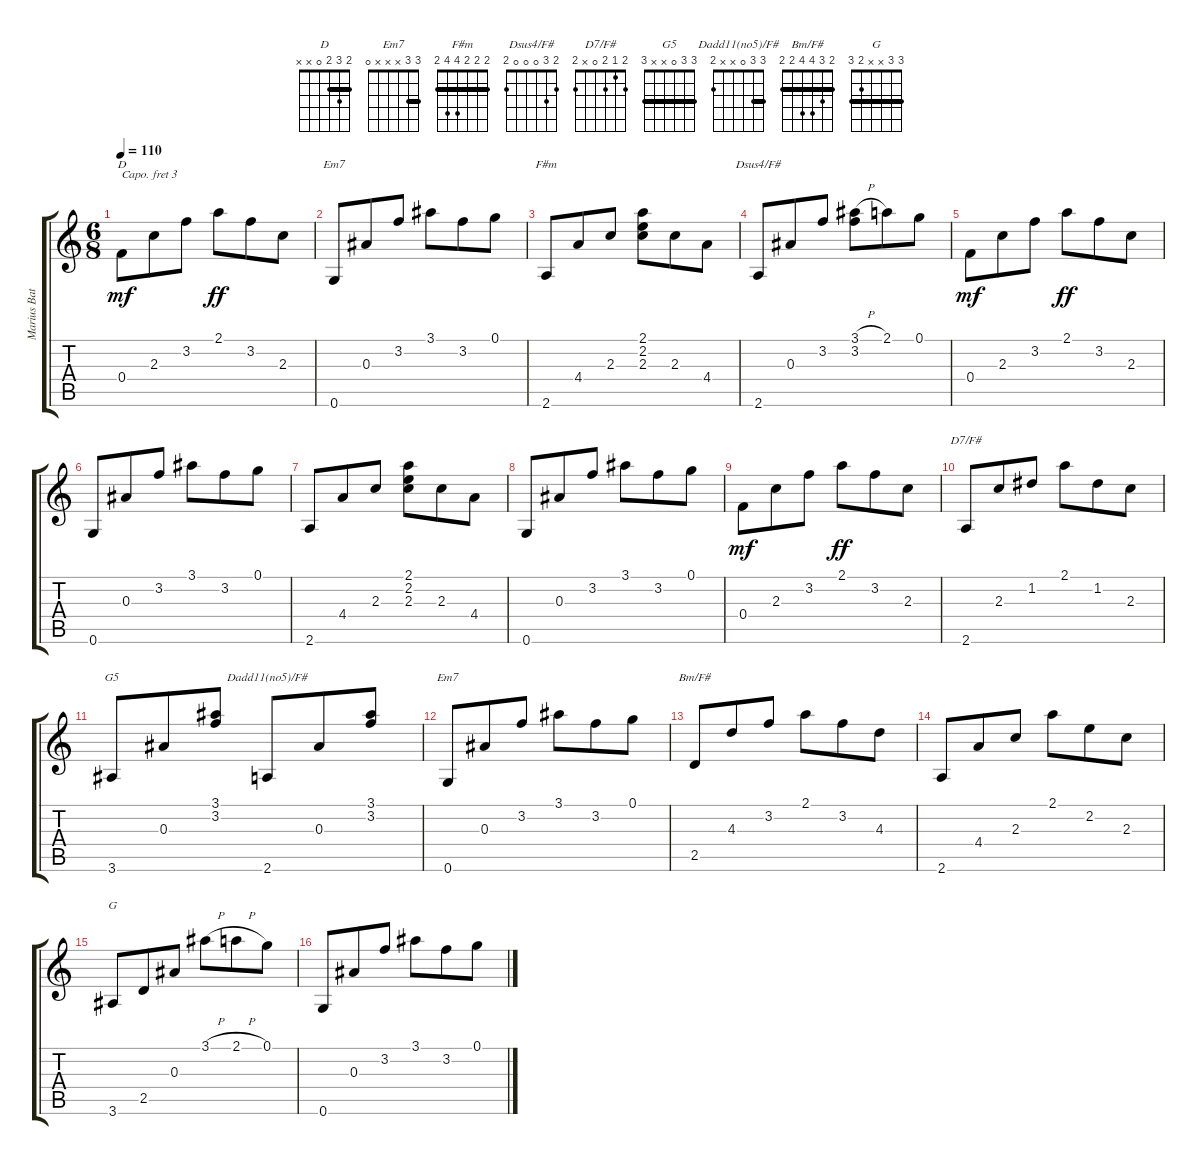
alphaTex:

\track ("Marius Batu" "Marius Bat") {instrument acousticguitarsteel}
\staff {score tabs}
\capo 3
\tuning (E4 B3 G3 D3 A2 E2) {hide}
\chord ("D" 2 3 2 0 x x) {barre 2}
\chord ("Em7" 3 3 x 2 2 0) {barre (2 3)}
\chord ("F#m" 2 2 2 4 4 2) {barre 2}
\chord ("Dsus4/F#" 2 3 0 0 0 2)
\chord ("D7/F#" 2 1 2 0 x 2)
\chord ("G5" 3 3 0 x x 3) {barre 3}
\chord ("Dadd11(no5)/F#" 3 3 0 x x 2) {barre 3}
\chord ("Em7" 3 3 x x x 0) {barre 3}
\chord ("Bm/F#" 2 3 4 4 2 2) {barre 2}
\chord ("G" 3 3 x x 2 3) {barre 3}
\ts (6 8)
\tempo 110
\clef g2
\ks c
0.4.8{ch "D" dy mf instrument acousticguitarsteel} 2.3.8 3.2.8 2.1.8{dy ff} 3.2.8 2.3.8 |
0.6.8{ch "Em7"} 0.3.8 3.2.8 3.1.8 3.2.8 0.1.8 |
2.6.8{ch "F#m"} 4.4.8 2.3.8 (2.1 2.2 2.3).8 2.3.8 4.4.8 |
2.6.8{ch "Dsus4/F#"} 0.3.8 3.2.8 (3.1{h} 3.2).8 2.1.8 0.1.8 |
0.4.8{dy mf} 2.3.8 3.2.8 2.1.8{dy ff} 3.2.8 2.3.8 |
0.6.8 0.3.8 3.2.8 3.1.8 3.2.8 0.1.8 |
2.6.8 4.4.8 2.3.8 (2.1 2.2 2.3).8 2.3.8 4.4.8 |
0.6.8 0.3.8 3.2.8 3.1.8 3.2.8 0.1.8 |
0.4.8{dy mf} 2.3.8 3.2.8 2.1.8{dy ff} 3.2.8 2.3.8 |
2.6.8{ch "D7/F#"} 2.3.8 1.2.8 2.1.8 1.2.8 2.3.8 |
3.6.8{ch "G5"} 0.3.8 (3.1 3.2).8 2.6.8{ch "Dadd11(no5)/F#"} 0.3.8 (3.1 3.2).8 |
0.6.8{ch "Em7"} 0.3.8 3.2.8 3.1.8 3.2.8 0.1.8 |
2.5.8{ch "Bm/F#"} 4.3.8 3.2.8 2.1.8 3.2.8 4.3.8 |
2.6.8 4.4.8 2.3.8 2.1.8 2.2.8 2.3.8 |
3.6.8{ch "G"} 2.5.8 0.3.8 3.1{h}.8 2.1{h}.8 0.1.8 |
0.6.8 0.3.8 3.2.8 3.1.8 3.2.8 0.1.8
